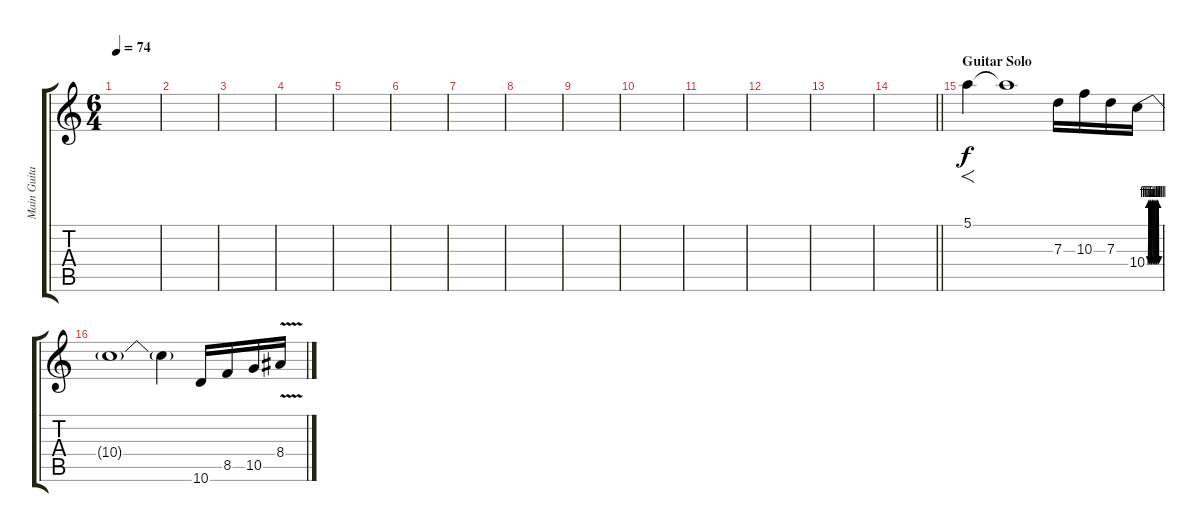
\track ("Main Guitar " "Main Guita") {instrument overdrivenguitar}
\staff {score tabs}
\tuning (E4 B3 G3 D3 A2 E2) {hide}
\ts (6 4)
\tempo 74
\clef g2
\ks c
|
|
|
|
|
|
|
|
|
|
|
|
|
\barLineRight lightlight
|
\section ("" "Guitar Solo")
5.1.4{f instrument overdrivenguitar} 5.1{t}.1 7.3.16 10.3.16 7.3.16 10.4{be (custom 0 0 5 0 10 4 15 0 19 4 23 0 27 4 32 0 35 4 40 0 45 4 49 0 53 4 58 0 60 0)}.16 |
10.4{t}.1 10.4{t}.4 10.6.16 8.5.16 10.5.16 8.4{v}.16
